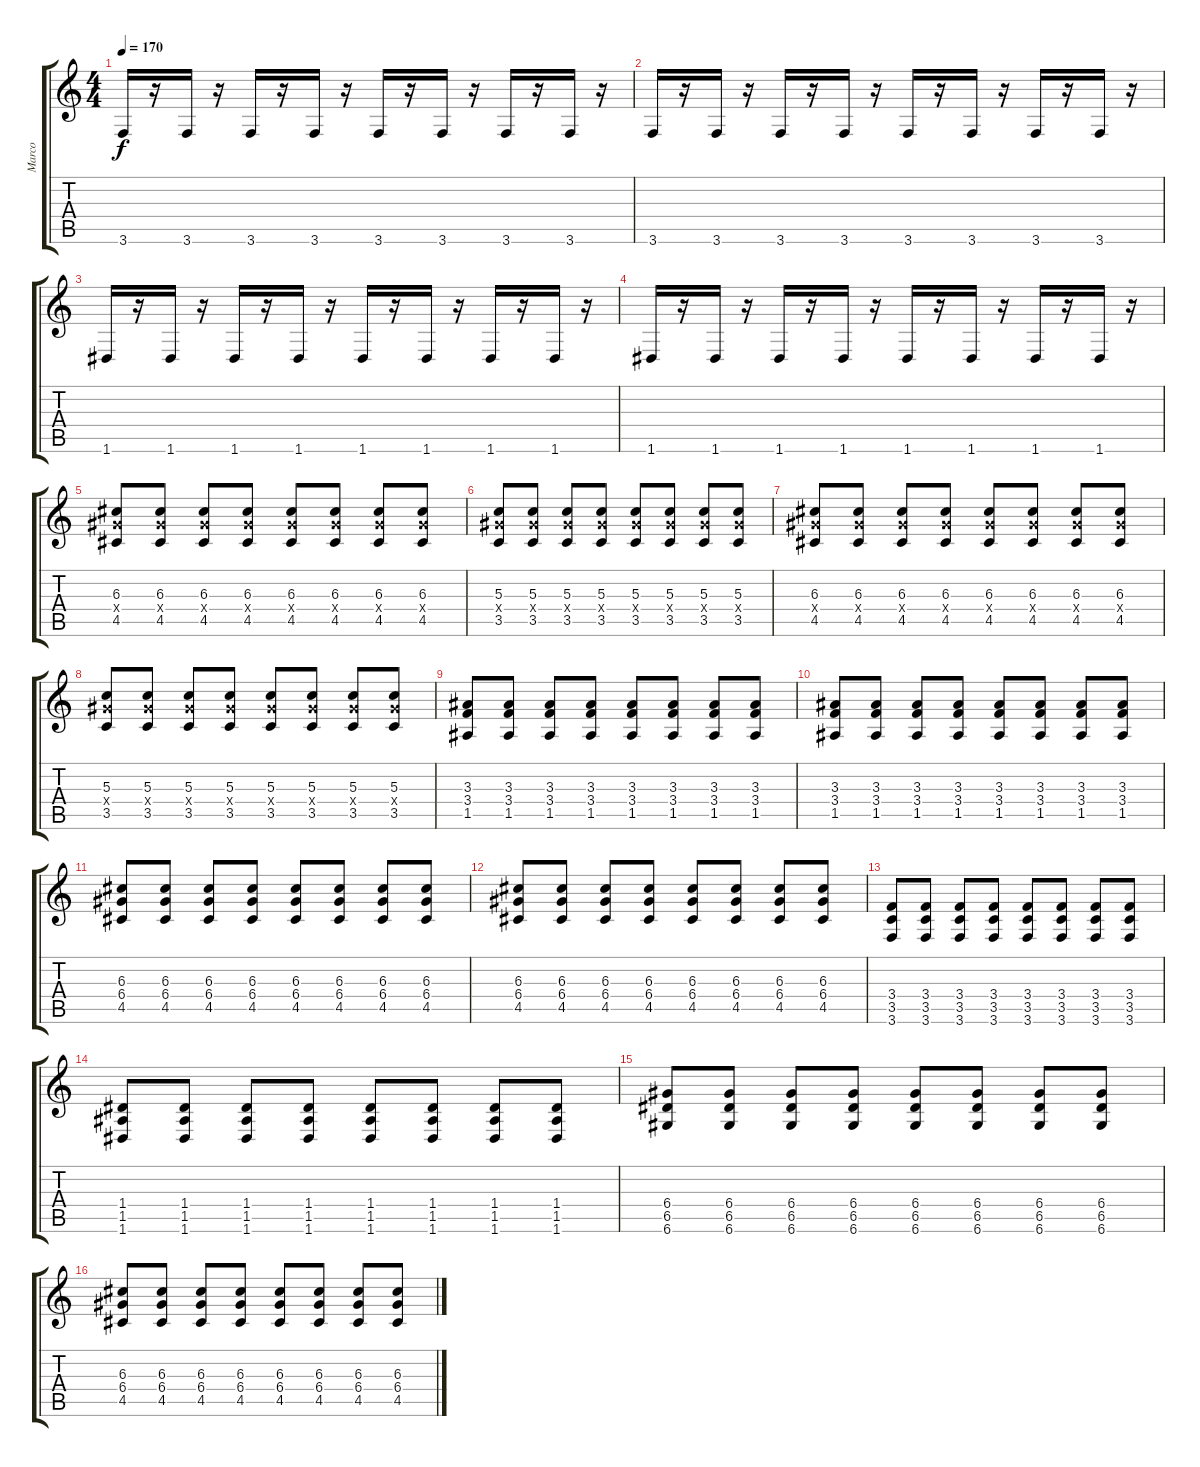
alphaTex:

\track ("Marco" "Marco") {instrument electricguitarmuted}
\staff {score tabs}
\tuning (E4 B3 G3 D3 A2 D2) {hide}
\ts (4 4)
\tempo 170
\clef g2
\ks c
3.6.16{dy f instrument distortionguitar} r.16 3.6.16 r.16 3.6.16 r.16 3.6.16 r.16 3.6.16 r.16 3.6.16 r.16 3.6.16 r.16 3.6.16 r.16 |
3.6.16 r.16 3.6.16 r.16 3.6.16 r.16 3.6.16 r.16 3.6.16 r.16 3.6.16 r.16 3.6.16 r.16 3.6.16 r.16 |
1.6.16 r.16 1.6.16 r.16 1.6.16 r.16 1.6.16 r.16 1.6.16 r.16 1.6.16 r.16 1.6.16 r.16 1.6.16 r.16 |
1.6.16 r.16 1.6.16 r.16 1.6.16 r.16 1.6.16 r.16 1.6.16 r.16 1.6.16 r.16 1.6.16 r.16 1.6.16 r.16 |
(6.3 6.4{x} 4.5).8{instrument distortionguitar} (6.3 6.4{x} 4.5).8 (6.3 6.4{x} 4.5).8 (6.3 6.4{x} 4.5).8 (6.3 6.4{x} 4.5).8 (6.3 6.4{x} 4.5).8 (6.3 6.4{x} 4.5).8 (6.3 6.4{x} 4.5).8 |
(5.3 6.4{x} 3.5).8 (5.3 6.4{x} 3.5).8 (5.3 6.4{x} 3.5).8 (5.3 6.4{x} 3.5).8 (5.3 6.4{x} 3.5).8 (5.3 6.4{x} 3.5).8 (5.3 6.4{x} 3.5).8 (5.3 6.4{x} 3.5).8 |
(6.3 6.4{x} 4.5).8 (6.3 6.4{x} 4.5).8 (6.3 6.4{x} 4.5).8 (6.3 6.4{x} 4.5).8 (6.3 6.4{x} 4.5).8 (6.3 6.4{x} 4.5).8 (6.3 6.4{x} 4.5).8 (6.3 6.4{x} 4.5).8 |
(5.3 6.4{x} 3.5).8 (5.3 6.4{x} 3.5).8 (5.3 6.4{x} 3.5).8 (5.3 6.4{x} 3.5).8 (5.3 6.4{x} 3.5).8 (5.3 6.4{x} 3.5).8 (5.3 6.4{x} 3.5).8 (5.3 6.4{x} 3.5).8 |
(3.3 3.4 1.5).8{instrument distortionguitar} (3.3 3.4 1.5).8 (3.3 3.4 1.5).8 (3.3 3.4 1.5).8 (3.3 3.4 1.5).8 (3.3 3.4 1.5).8 (3.3 3.4 1.5).8 (3.3 3.4 1.5).8 |
(3.3 3.4 1.5).8 (3.3 3.4 1.5).8 (3.3 3.4 1.5).8 (3.3 3.4 1.5).8 (3.3 3.4 1.5).8 (3.3 3.4 1.5).8 (3.3 3.4 1.5).8 (3.3 3.4 1.5).8 |
(6.3 6.4 4.5).8 (6.3 6.4 4.5).8 (6.3 6.4 4.5).8 (6.3 6.4 4.5).8 (6.3 6.4 4.5).8 (6.3 6.4 4.5).8 (6.3 6.4 4.5).8 (6.3 6.4 4.5).8 |
(6.3 6.4 4.5).8 (6.3 6.4 4.5).8 (6.3 6.4 4.5).8 (6.3 6.4 4.5).8 (6.3 6.4 4.5).8 (6.3 6.4 4.5).8 (6.3 6.4 4.5).8 (6.3 6.4 4.5).8 |
(3.4 3.5 3.6).8{instrument distortionguitar} (3.4 3.5 3.6).8 (3.4 3.5 3.6).8 (3.4 3.5 3.6).8 (3.4 3.5 3.6).8 (3.4 3.5 3.6).8 (3.4 3.5 3.6).8 (3.4 3.5 3.6).8 |
(1.4 1.5 1.6).8 (1.4 1.5 1.6).8 (1.4 1.5 1.6).8 (1.4 1.5 1.6).8 (1.4 1.5 1.6).8 (1.4 1.5 1.6).8 (1.4 1.5 1.6).8 (1.4 1.5 1.6).8 |
(6.4 6.5 6.6).8 (6.4 6.5 6.6).8 (6.4 6.5 6.6).8 (6.4 6.5 6.6).8 (6.4 6.5 6.6).8 (6.4 6.5 6.6).8 (6.4 6.5 6.6).8 (6.4 6.5 6.6).8 |
(6.3 6.4 4.5).8 (6.3 6.4 4.5).8 (6.3 6.4 4.5).8 (6.3 6.4 4.5).8 (6.3 6.4 4.5).8 (6.3 6.4 4.5).8 (6.3 6.4 4.5).8 (6.3 6.4 4.5).8
